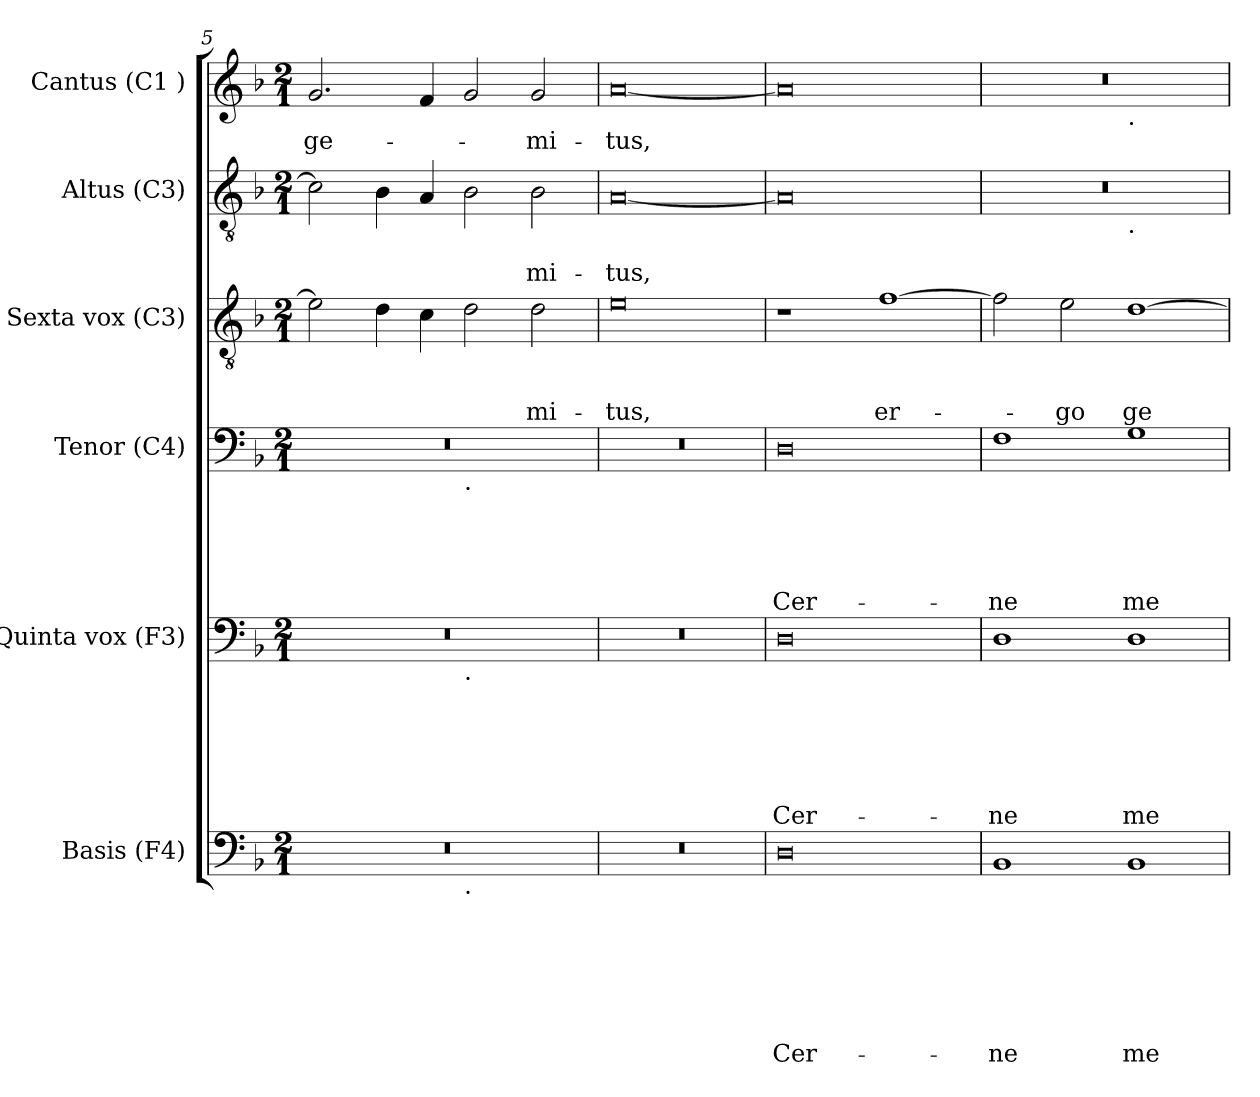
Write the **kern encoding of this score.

**kern	**text	**text	**text	**text	**text	**text	**text	**kern	**text	**text	**text	**text	**text	**text	**kern	**text	**text	**text	**text	**text	**kern	**text	**text	**text	**kern	**text	**text	**kern	**text
*part6	*part6	*part6	*part6	*part6	*part6	*part6	*part6	*part5	*part5	*part5	*part5	*part5	*part5	*part5	*part4	*part4	*part4	*part4	*part4	*part4	*part3	*part3	*part3	*part3	*part2	*part2	*part2	*part1	*part1
*staff6	*staff6	*staff6	*staff6	*staff6	*staff6	*staff6	*staff6	*staff5	*staff5	*staff5	*staff5	*staff5	*staff5	*staff5	*staff4	*staff4	*staff4	*staff4	*staff4	*staff4	*staff3	*staff3	*staff3	*staff3	*staff2	*staff2	*staff2	*staff1	*staff1
*I"Basis (F4)	*	*	*	*	*	*	*	*I"Quinta vox (F3)	*	*	*	*	*	*	*I"Tenor (C4)	*	*	*	*	*	*I"Sexta vox (C3)	*	*	*	*I"Altus (C3)	*	*	*I"Cantus (C1 )	*
*I'B	*	*	*	*	*	*	*	*I'QV	*	*	*	*	*	*	*I'T	*	*	*	*	*	*I'SV	*	*	*	*I'A	*	*	*I'C	*
*clefF4	*	*	*	*	*	*	*	*clefF4	*	*	*	*	*	*	*clefF4	*	*	*	*	*	*clefGv2	*	*	*	*clefGv2	*	*	*clefG2	*
*k[b-]	*	*	*	*	*	*	*	*k[b-]	*	*	*	*	*	*	*k[b-]	*	*	*	*	*	*k[b-]	*	*	*	*k[b-]	*	*	*k[b-]	*
*F:	*	*	*	*	*	*	*	*F:	*	*	*	*	*	*	*F:	*	*	*	*	*	*F:	*	*	*	*F:	*	*	*F:	*
*M2/1	*	*	*	*	*	*	*	*M2/1	*	*	*	*	*	*	*M2/1	*	*	*	*	*	*M2/1	*	*	*	*M2/1	*	*	*M2/1	*
=5	=5	=5	=5	=5	=5	=5	=5	=5	=5	=5	=5	=5	=5	=5	=5	=5	=5	=5	=5	=5	=5	=5	=5	=5	=5	=5	=5	=5	=5
!	!	!	!	!	!	!	!	!	!	!	!	!	!	!	!	!	!	!	!	!	!	!	!	!	!	!	!	!	!LO:LY:b
*^	*	*	*	*	*	*	*	*^	*	*	*	*	*	*	*^	*	*	*	*	*	*	*	*	*	*	*	*	*	*
0r	1ryy	.	.	.	.	.	.	.	0r	1ryy	.	.	.	.	.	.	0r	1ryy	.	.	.	.	.	2e\]	.	.	.	2c\]	.	.	2.g/	ge-
.	.	.	.	.	.	.	.	.	.	.	.	.	.	.	.	.	.	.	.	.	.	.	.	4d\	.	.	.	4B-\	.	.	.	.
.	.	.	.	.	.	.	.	.	.	.	.	.	.	.	.	.	.	.	.	.	.	.	.	4c\	.	.	.	4A/	.	.	4f/	.
!	!	!	!	!	!	!	!	!	!	!	!	!	!	!	!	!	!	!LO:TX:b:t=.	!	!	!	!	!	!	!	!	!	!	!	!	!	!
!	!	!	!	!	!	!	!	!	!	!LO:TX:b:t=.	!	!	!	!	!	!	!	!	!	!	!	!	!	!	!	!	!	!	!	!	!	!
!	!LO:TX:b:t=.	!	!	!	!	!	!	!	!	!	!	!	!	!	!	!	!	!	!	!	!	!	!	!	!	!	!	!	!	!	!	!
.	1ryy	.	.	.	.	.	.	.	.	1ryy	.	.	.	.	.	.	.	1ryy	.	.	.	.	.	2d\	.	.	.	2B-\	.	.	2g/	.
!	!	!	!	!	!	!	!	!	!	!	!	!	!	!	!	!	!	!	!	!	!	!	!	!	!	!	!LO:LY:b	!	!	!LO:LY:b	!	!LO:LY:b
.	.	.	.	.	.	.	.	.	.	.	.	.	.	.	.	.	.	.	.	.	.	.	.	2d\	.	.	-mi-	2B-\	.	-mi-	2g/	-mi-
=6	=6	=6	=6	=6	=6	=6	=6	=6	=6	=6	=6	=6	=6	=6	=6	=6	=6	=6	=6	=6	=6	=6	=6	=6	=6	=6	=6	=6	=6	=6	=6	=6
!	!	!	!	!	!	!	!	!	!	!	!	!	!	!	!	!	!	!	!	!	!	!	!	!	!	!	!LO:LY:b	!	!	!LO:LY:b	!	!LO:LY:b
*v	*v	*	*	*	*	*	*	*	*	*	*	*	*	*	*	*	*v	*v	*	*	*	*	*	*	*	*	*	*	*	*	*	*
*	*	*	*	*	*	*	*	*v	*v	*	*	*	*	*	*	*	*	*	*	*	*	*	*	*	*	*	*	*	*	*
0r	.	.	.	.	.	.	.	0r	.	.	.	.	.	.	0r	.	.	.	.	.	0e	.	.	-tus,	[<0A	.	-tus,	[<0a	-tus,
=7	=7	=7	=7	=7	=7	=7	=7	=7	=7	=7	=7	=7	=7	=7	=7	=7	=7	=7	=7	=7	=7	=7	=7	=7	=7	=7	=7	=7	=7
!	!	!	!	!	!	!	!LO:LY:b	!	!	!	!	!	!	!LO:LY:b	!	!	!	!	!	!LO:LY:b	!	!	!	!	!	!	!	!	!
0D	.	.	.	.	.	.	Cer-	0D	.	.	.	.	.	Cer-	0D	.	.	.	.	Cer-	1r	.	.	.	0A]	.	.	0a]	.
!	!	!	!	!	!	!	!	!	!	!	!	!	!	!	!	!	!	!	!	!	!	!	!	!LO:LY:b	!	!	!	!	!
.	.	.	.	.	.	.	.	.	.	.	.	.	.	.	.	.	.	.	.	.	[<1f	.	.	er-	.	.	.	.	.
!!LO:LB:g=z
=8	=8	=8	=8	=8	=8	=8	=8	=8	=8	=8	=8	=8	=8	=8	=8	=8	=8	=8	=8	=8	=8	=8	=8	=8	=8	=8	=8	=8	=8
!	!	!	!	!	!	!	!LO:LY:b	!	!	!	!	!	!	!LO:LY:b	!	!	!	!	!	!LO:LY:b	!	!	!	!	!	!	!	!	!
*	*	*	*	*	*	*	*	*	*	*	*	*	*	*	*	*	*	*	*	*	*	*	*	*	*^	*	*	*^	*
1BB-	.	.	.	.	.	.	-ne	1D	.	.	.	.	.	-ne	1F	.	.	.	.	-ne	2f\]	.	.	.	0r	1ryy	.	.	0r	1ryy	.
!	!	!	!	!	!	!	!	!	!	!	!	!	!	!	!	!	!	!	!	!	!	!	!	!LO:LY:b	!	!	!	!	!	!	!
.	.	.	.	.	.	.	.	.	.	.	.	.	.	.	.	.	.	.	.	.	2e\	.	.	-go	.	.	.	.	.	.	.
!	!	!	!	!	!	!	!	!	!	!	!	!	!	!	!	!	!	!	!	!	!	!	!	!	!	!	!	!	!	!LO:TX:b:t=.	!
!	!	!	!	!	!	!	!	!	!	!	!	!	!	!	!	!	!	!	!	!	!	!	!	!	!	!LO:TX:b:t=.	!	!	!	!	!
!	!	!	!	!	!	!	!LO:LY:b	!	!	!	!	!	!	!LO:LY:b	!	!	!	!	!	!LO:LY:b	!	!	!	!LO:LY:b	!	!	!	!	!	!	!
1BB-	.	.	.	.	.	.	me-	1D	.	.	.	.	.	me-	1G	.	.	.	.	me-	[>1d	.	.	ge-	.	1ryy	.	.	.	1ryy	.
*	*	*	*	*	*	*	*	*	*	*	*	*	*	*	*	*	*	*	*	*	*	*	*	*	*v	*v	*	*	*	*	*
*	*	*	*	*	*	*	*	*	*	*	*	*	*	*	*	*	*	*	*	*	*	*	*	*	*	*	*	*v	*v	*
=	=	=	=	=	=	=	=	=	=	=	=	=	=	=	=	=	=	=	=	=	=	=	=	=	=	=	=	=	=
*-	*-	*-	*-	*-	*-	*-	*-	*-	*-	*-	*-	*-	*-	*-	*-	*-	*-	*-	*-	*-	*-	*-	*-	*-	*-	*-	*-	*-	*-
